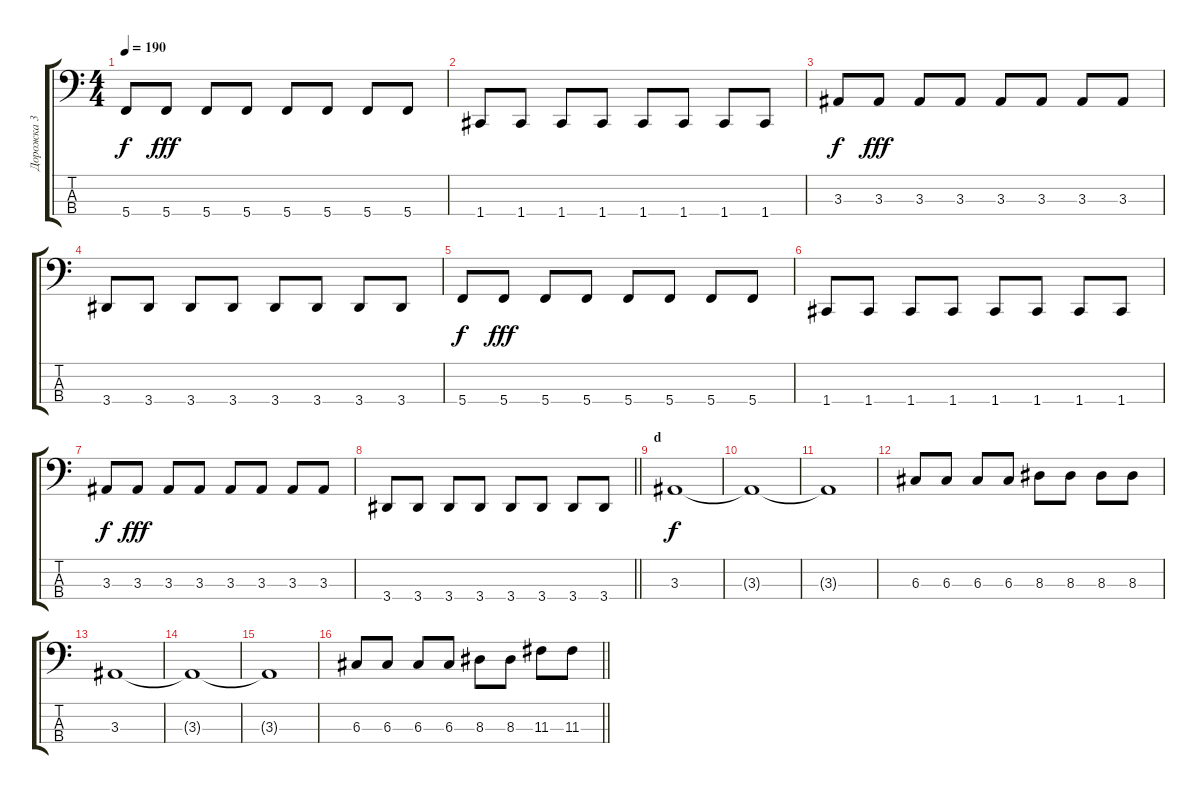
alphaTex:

\track ("Дорожка 3" "Дорожка 3") {instrument electricbasspick}
\staff {score tabs}
\tuning (F2 C2 G1 C1) {hide}
\ts (4 4)
\tempo 190
\clef f4
\ks c
5.4.8{dy f} 5.4.8{dy fff} 5.4.8 5.4.8 5.4.8 5.4.8 5.4.8 5.4.8 |
1.4.8 1.4.8 1.4.8 1.4.8 1.4.8 1.4.8 1.4.8 1.4.8 |
3.3.8{dy f} 3.3.8{dy fff} 3.3.8 3.3.8 3.3.8 3.3.8 3.3.8 3.3.8 |
3.4.8 3.4.8 3.4.8 3.4.8 3.4.8 3.4.8 3.4.8 3.4.8 |
5.4.8{dy f} 5.4.8{dy fff} 5.4.8 5.4.8 5.4.8 5.4.8 5.4.8 5.4.8 |
1.4.8 1.4.8 1.4.8 1.4.8 1.4.8 1.4.8 1.4.8 1.4.8 |
3.3.8{dy f} 3.3.8{dy fff} 3.3.8 3.3.8 3.3.8 3.3.8 3.3.8 3.3.8 |
\barLineRight lightlight
3.4.8 3.4.8 3.4.8 3.4.8 3.4.8 3.4.8 3.4.8 3.4.8 |
\section ("" "d")
3.3.1{dy f} |
3.3{t}.1 |
3.3{t}.1 |
6.3.8 6.3.8 6.3.8 6.3.8 8.3.8 8.3.8 8.3.8 8.3.8 |
3.3.1 |
3.3{t}.1 |
3.3{t}.1 |
\barLineRight lightlight
6.3.8 6.3.8 6.3.8 6.3.8 8.3.8 8.3.8 11.3.8 11.3.8
